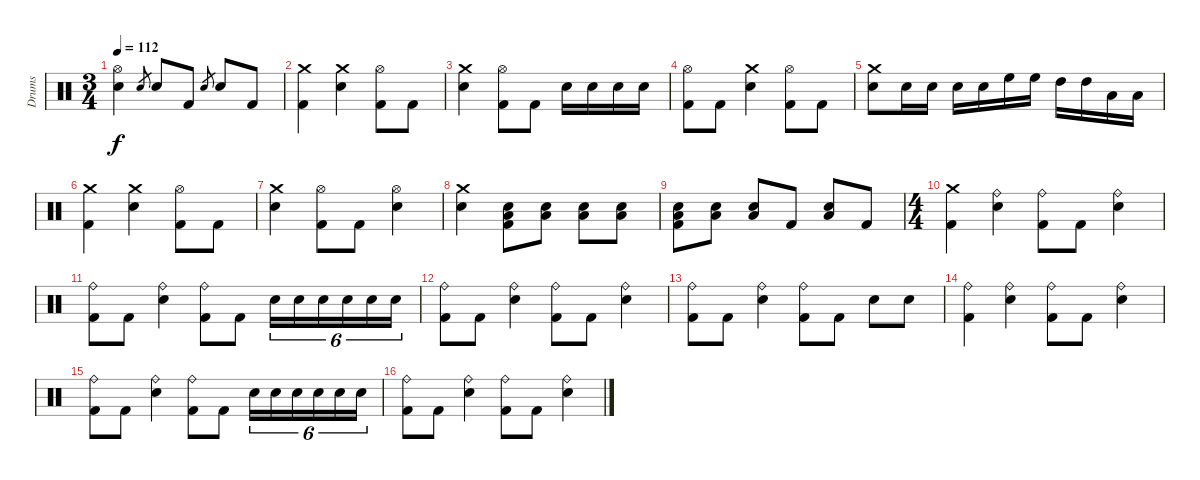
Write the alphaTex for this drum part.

\track ("Drums" "Drums") {instrument percussion}
\staff {score}
\articulation defaults
\ts (3 4)
\tempo 112
\clef neutral
\ks c
("Hi-Hat (open)" "Snare (hit) 2").4{dy f} "Snare (hit) 2".8{gr} "Snare (hit) 2".8 "Kick (hit) 2".8 "Snare (hit) 2".8{gr} "Snare (hit) 2".8 "Kick (hit) 2".8 |
("Crash medium (hit)" "Kick (hit) 2").4 ("Crash medium (hit)" "Snare (hit) 2").4 ("Hi-Hat (open)" "Kick (hit) 2").8 "Kick (hit) 2".8 |
("Crash medium (hit)" "Snare (hit) 2").4 ("Hi-Hat (open)" "Kick (hit) 2").8 "Kick (hit) 2".8 "Snare (hit) 2".16 "Snare (hit) 2".16 "Snare (hit) 2".16 "Snare (hit) 2".16 |
("Hi-Hat (open)" "Kick (hit) 2").8 "Kick (hit) 2".8 ("Crash medium (hit)" "Snare (hit) 2").4 ("Hi-Hat (open)" "Kick (hit) 2").8 "Kick (hit) 2".8 |
("Crash medium (hit)" "Snare (hit) 2").8 "Snare (hit) 2".16 "Snare (hit) 2".16 "Snare (hit) 2".16 "Snare (hit) 2".16 "High Floor Tom (hit)".16 "High Floor Tom (hit)".16 "High Tom (hit)".16 "High Tom (hit)".16 "Low Tom (hit)".16 "Low Tom (hit)".16 |
("Crash medium (hit)" "Kick (hit) 2").4 ("Crash medium (hit)" "Snare (hit) 2").4 ("Hi-Hat (open)" "Kick (hit) 2").8 "Kick (hit) 2".8 |
("Crash medium (hit)" "Snare (hit) 2").4 ("Hi-Hat (open)" "Kick (hit) 2").8 "Kick (hit) 2".8 ("Hi-Hat (open)" "Snare (hit) 2").4 |
("Crash medium (hit)" "Snare (hit) 2").4 ("Snare (hit) 2" "Low Tom (hit)" "Kick (hit) 2").8 ("Snare (hit) 2" "Low Tom (hit)").8 ("Snare (hit) 2" "Low Tom (hit)").8 ("Snare (hit) 2" "Low Tom (hit)").8 |
("Snare (hit) 2" "Low Tom (hit)" "Kick (hit) 2").8 ("Snare (hit) 2" "Low Tom (hit)").8 ("Snare (hit) 2" "Low Tom (hit)").8 "Kick (hit) 2".8 ("Snare (hit) 2" "Low Tom (hit)").8 "Kick (hit) 2".8 |
\ts (4 4)
("Crash medium (hit)" "Kick (hit) 2").4 ("Ride (bell)" "Snare (hit) 2").4 ("Ride (bell)" "Kick (hit) 2").8 "Kick (hit) 2".8 ("Ride (bell)" "Snare (hit) 2").4 |
("Ride (bell)" "Kick (hit) 2").8 "Kick (hit) 2".8 ("Ride (bell)" "Snare (hit) 2").4 ("Ride (bell)" "Kick (hit) 2").8 "Kick (hit) 2".8 "Snare (hit) 2".16{tu (6 4)} "Snare (hit) 2".16{tu (6 4)} "Snare (hit) 2".16{tu (6 4)} "Snare (hit) 2".16{tu (6 4)} "Snare (hit) 2".16{tu (6 4)} "Snare (hit) 2".16{tu (6 4)} |
("Ride (bell)" "Kick (hit) 2").8 "Kick (hit) 2".8 ("Ride (bell)" "Snare (hit) 2").4 ("Ride (bell)" "Kick (hit) 2").8 "Kick (hit) 2".8 ("Ride (bell)" "Snare (hit) 2").4 |
("Ride (bell)" "Kick (hit) 2").8 "Kick (hit) 2".8 ("Ride (bell)" "Snare (hit) 2").4 ("Ride (bell)" "Kick (hit) 2").8 "Kick (hit) 2".8 "Snare (hit) 2".8 "Snare (hit) 2".8 |
("Ride (bell)" "Kick (hit) 2").4 ("Ride (bell)" "Snare (hit) 2").4 ("Ride (bell)" "Kick (hit) 2").8 "Kick (hit) 2".8 ("Ride (bell)" "Snare (hit) 2").4 |
("Ride (bell)" "Kick (hit) 2").8 "Kick (hit) 2".8 ("Ride (bell)" "Snare (hit) 2").4 ("Ride (bell)" "Kick (hit) 2").8 "Kick (hit) 2".8 "Snare (hit) 2".16{tu (6 4)} "Snare (hit) 2".16{tu (6 4)} "Snare (hit) 2".16{tu (6 4)} "Snare (hit) 2".16{tu (6 4)} "Snare (hit) 2".16{tu (6 4)} "Snare (hit) 2".16{tu (6 4)} |
("Ride (bell)" "Kick (hit) 2").8 "Kick (hit) 2".8 ("Ride (bell)" "Snare (hit) 2").4 ("Ride (bell)" "Kick (hit) 2").8 "Kick (hit) 2".8 ("Ride (bell)" "Snare (hit) 2").4
